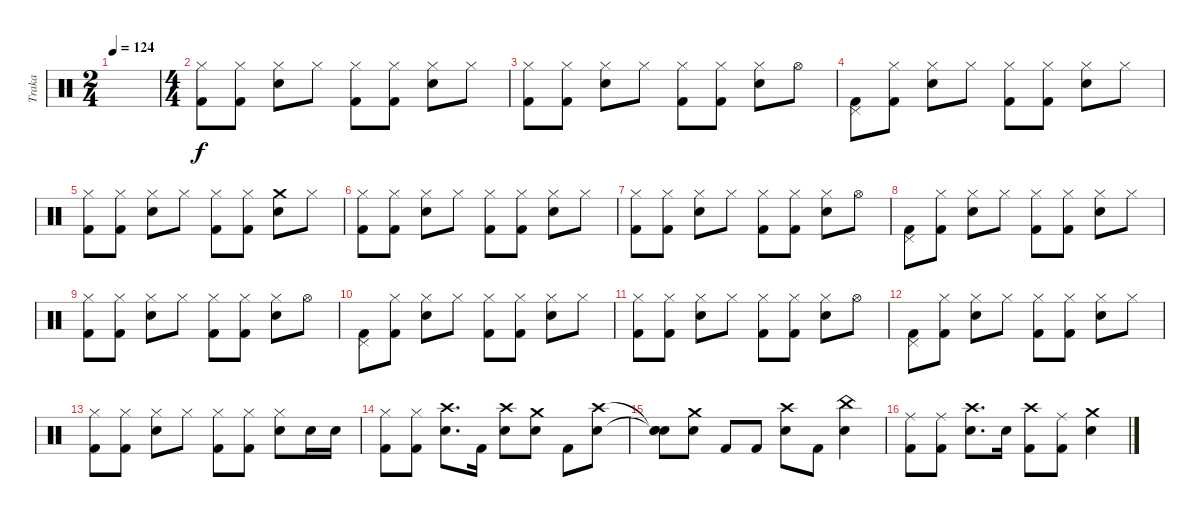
\track ("Traka" "Traka") {instrument percussion}
\staff {score}
\articulation defaults
\ts (2 4)
\tempo 124
\clef neutral
\ks c
|
\ts (4 4)
("Hi-Hat (closed)" "Kick (hit) 2").8 ("Hi-Hat (closed)" "Kick (hit) 2").8 ("Hi-Hat (closed)" "Electric Snare (hit)").8 "Hi-Hat (closed)".8 ("Hi-Hat (closed)" "Kick (hit) 2").8 ("Hi-Hat (closed)" "Kick (hit) 2").8 ("Hi-Hat (closed)" "Electric Snare (hit)").8 "Hi-Hat (closed)".8 |
("Hi-Hat (closed)" "Kick (hit) 2").8 ("Hi-Hat (closed)" "Kick (hit) 2").8 ("Hi-Hat (closed)" "Electric Snare (hit)").8 "Hi-Hat (closed)".8 ("Hi-Hat (closed)" "Kick (hit) 2").8 ("Hi-Hat (closed)" "Kick (hit) 2").8 ("Hi-Hat (closed)" "Electric Snare (hit)").8 "Hi-Hat (open)".8 |
("Pedal Hi-Hat (hit)" "Kick (hit) 2").8 ("Hi-Hat (closed)" "Kick (hit) 2").8 ("Hi-Hat (closed)" "Electric Snare (hit)").8 "Hi-Hat (closed)".8 ("Hi-Hat (closed)" "Kick (hit) 2").8 ("Hi-Hat (closed)" "Kick (hit) 2").8 ("Hi-Hat (closed)" "Electric Snare (hit)").8 "Hi-Hat (closed)".8 |
("Hi-Hat (closed)" "Kick (hit) 2").8 ("Hi-Hat (closed)" "Kick (hit) 2").8 ("Hi-Hat (closed)" "Electric Snare (hit)").8 "Hi-Hat (closed)".8 ("Hi-Hat (closed)" "Kick (hit) 2").8 ("Hi-Hat (closed)" "Kick (hit) 2").8 ("Crash medium (hit)" "Electric Snare (hit)").8 "Hi-Hat (closed)".8 |
("Hi-Hat (closed)" "Kick (hit) 2").8 ("Hi-Hat (closed)" "Kick (hit) 2").8 ("Hi-Hat (closed)" "Electric Snare (hit)").8 "Hi-Hat (closed)".8 ("Hi-Hat (closed)" "Kick (hit) 2").8 ("Hi-Hat (closed)" "Kick (hit) 2").8 ("Hi-Hat (closed)" "Electric Snare (hit)").8 "Hi-Hat (closed)".8 |
("Hi-Hat (closed)" "Kick (hit) 2").8 ("Hi-Hat (closed)" "Kick (hit) 2").8 ("Hi-Hat (closed)" "Electric Snare (hit)").8 "Hi-Hat (closed)".8 ("Hi-Hat (closed)" "Kick (hit) 2").8 ("Hi-Hat (closed)" "Kick (hit) 2").8 ("Hi-Hat (closed)" "Electric Snare (hit)").8 "Hi-Hat (open)".8 |
("Pedal Hi-Hat (hit)" "Kick (hit) 2").8 ("Hi-Hat (closed)" "Kick (hit) 2").8 ("Hi-Hat (closed)" "Electric Snare (hit)").8 "Hi-Hat (closed)".8 ("Hi-Hat (closed)" "Kick (hit) 2").8 ("Hi-Hat (closed)" "Kick (hit) 2").8 ("Hi-Hat (closed)" "Electric Snare (hit)").8 "Hi-Hat (closed)".8 |
("Hi-Hat (closed)" "Kick (hit) 2").8 ("Hi-Hat (closed)" "Kick (hit) 2").8 ("Hi-Hat (closed)" "Electric Snare (hit)").8 "Hi-Hat (closed)".8 ("Hi-Hat (closed)" "Kick (hit) 2").8 ("Hi-Hat (closed)" "Kick (hit) 2").8 ("Hi-Hat (closed)" "Electric Snare (hit)").8 "Hi-Hat (open)".8 |
("Pedal Hi-Hat (hit)" "Kick (hit) 2").8 ("Hi-Hat (closed)" "Kick (hit) 2").8 ("Hi-Hat (closed)" "Electric Snare (hit)").8 "Hi-Hat (closed)".8 ("Hi-Hat (closed)" "Kick (hit) 2").8 ("Hi-Hat (closed)" "Kick (hit) 2").8 ("Hi-Hat (closed)" "Electric Snare (hit)").8 "Hi-Hat (closed)".8 |
("Hi-Hat (closed)" "Kick (hit) 2").8 ("Hi-Hat (closed)" "Kick (hit) 2").8 ("Hi-Hat (closed)" "Electric Snare (hit)").8 "Hi-Hat (closed)".8 ("Hi-Hat (closed)" "Kick (hit) 2").8 ("Hi-Hat (closed)" "Kick (hit) 2").8 ("Hi-Hat (closed)" "Electric Snare (hit)").8 "Hi-Hat (open)".8 |
("Pedal Hi-Hat (hit)" "Kick (hit) 2").8 ("Hi-Hat (closed)" "Kick (hit) 2").8 ("Hi-Hat (closed)" "Electric Snare (hit)").8 "Hi-Hat (closed)".8 ("Hi-Hat (closed)" "Kick (hit) 2").8 ("Hi-Hat (closed)" "Kick (hit) 2").8 ("Hi-Hat (closed)" "Electric Snare (hit)").8 "Hi-Hat (closed)".8 |
("Hi-Hat (closed)" "Kick (hit) 2").8 ("Hi-Hat (closed)" "Kick (hit) 2").8 ("Hi-Hat (closed)" "Electric Snare (hit)").8 "Hi-Hat (closed)".8 ("Hi-Hat (closed)" "Kick (hit) 2").8 ("Hi-Hat (closed)" "Kick (hit) 2").8 ("Hi-Hat (closed)" "Electric Snare (hit)").8 "Electric Snare (hit)".16 "Electric Snare (hit)".16 |
("Hi-Hat (closed)" "Kick (hit) 2").8 ("Hi-Hat (closed)" "Kick (hit) 2").8 ("Electric Snare (hit)" "Crash high (hit)").8{d} "Kick (hit) 2".16 ("Electric Snare (hit)" "Crash high (hit)").8 ("Electric Snare (hit)" "Crash medium (hit)").8 "Kick (hit) 2".8 ("Electric Snare (hit)" "Crash high (hit)").8 |
("Snare (hit)"{t} "Snare (hit)"{t} "Snare (hit)").8 ("Electric Snare (hit)" "Crash medium (hit)").8 "Kick (hit) 2".8 "Kick (hit) 2".8 ("Electric Snare (hit)" "Crash high (hit)").8 "Kick (hit) 2".8 ("Electric Snare (hit)" "China (hit)").4 |
("Ride (middle)" "Kick (hit) 2").8 ("Ride (middle)" "Kick (hit) 2").8 ("Electric Snare (hit)" "Crash high (hit)").8{d} "Electric Snare (hit)".16 ("Crash high (hit)" "Kick (hit) 2").8 ("Kick (hit) 2" "Ride (middle)").8 ("Crash medium (hit)" "Electric Snare (hit)").4
